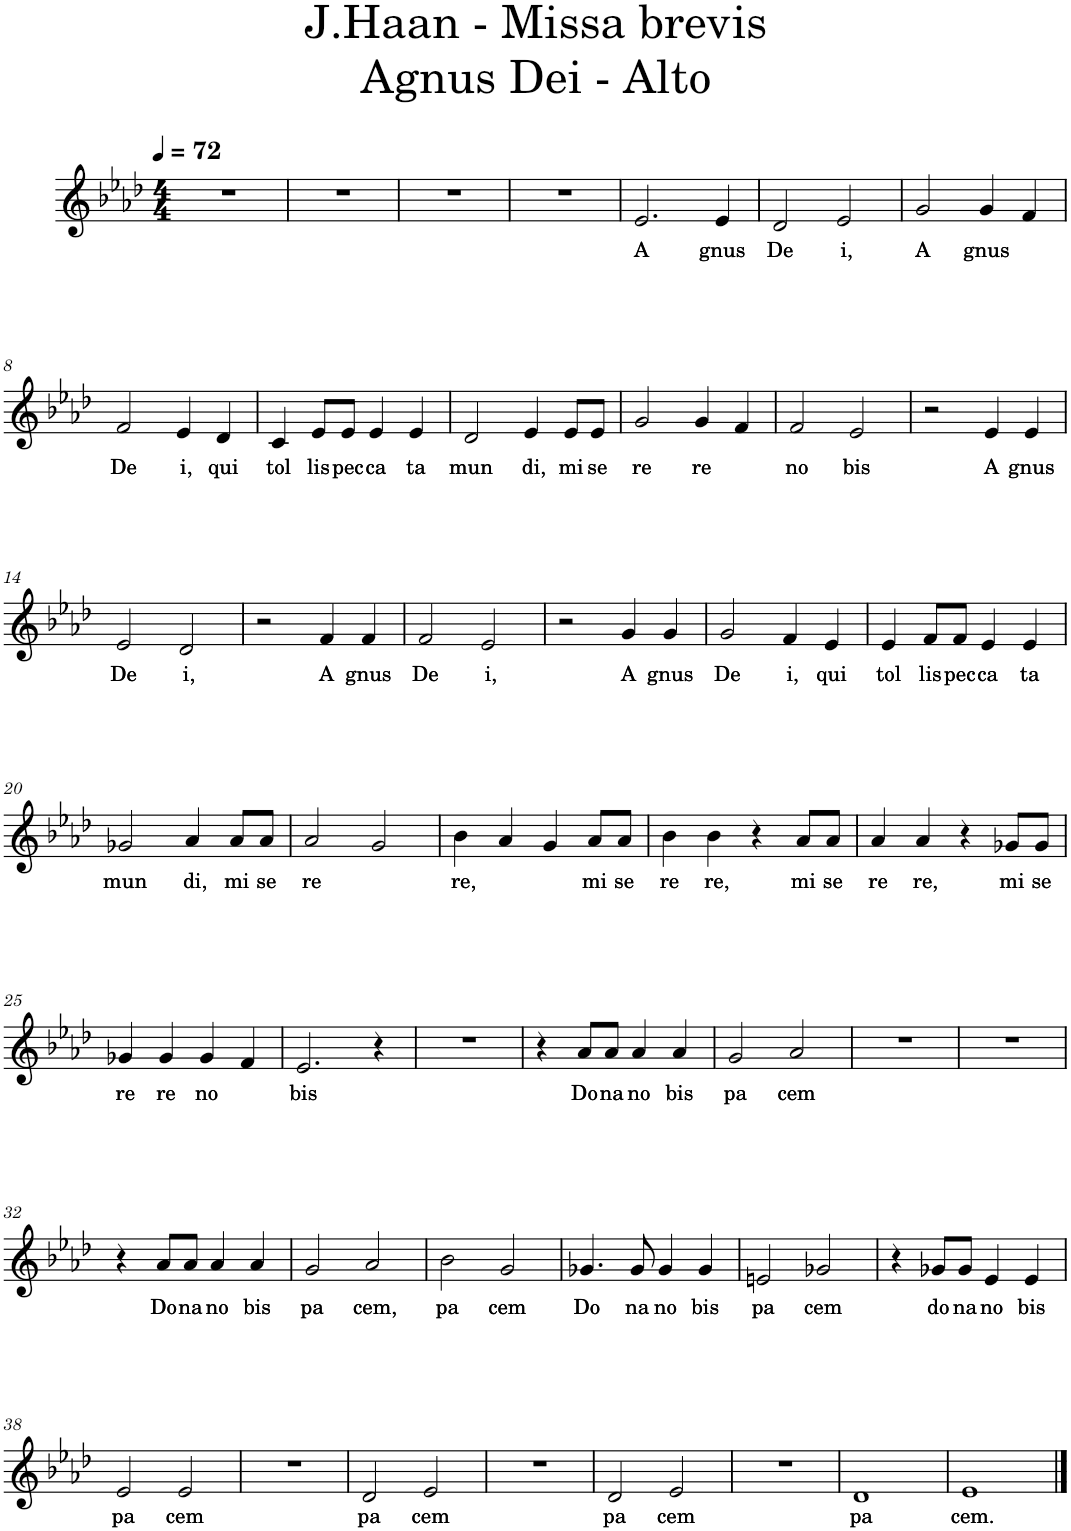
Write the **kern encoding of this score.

**kern	**text
*part1	*part1
*staff1	*staff1
*I"Alto	*
*I'Alt.	*
*clefG2	*
*k[b-e-a-d-]	*
*M4/4	*
=1	=1
1r	.
=2	=2
1r	.
=3	=3
1r	.
=4	=4
1r	.
=5	=5
!	!LO:LY:b
2.e-/	A
!	!LO:LY:b
4e-/	gnus
=6	=6
!	!LO:LY:b
2d-/	De
!	!LO:LY:b
2e-/	i,
=7	=7
!	!LO:LY:b
2g/	A
!	!LO:LY:b
4g/	gnus
4f/	.
!!LO:LB:g=z
=8	=8
!	!LO:LY:b
2f/	De
!	!LO:LY:b
4e-/	i,
!	!LO:LY:b
4d-/	qui
=9	=9
!	!LO:LY:b
4c/	tol
!	!LO:LY:b
8e-/L	lis
!	!LO:LY:b
8e-/J	pec
!	!LO:LY:b
4e-/	ca
!	!LO:LY:b
4e-/	ta
=10	=10
!	!LO:LY:b
2d-/	mun
!	!LO:LY:b
4e-/	di,
!	!LO:LY:b
8e-/L	mi
!	!LO:LY:b
8e-/J	se
=11	=11
!	!LO:LY:b
2g/	re
!	!LO:LY:b
4g/	re
4f/	.
=12	=12
!	!LO:LY:b
2f/	no
!	!LO:LY:b
2e-/	bis
=13	=13
2r	.
!	!LO:LY:b
4e-/	A
!	!LO:LY:b
4e-/	gnus
!!LO:LB:g=z
=14	=14
!	!LO:LY:b
2e-/	De
!	!LO:LY:b
2d-/	i,
=15	=15
2r	.
!	!LO:LY:b
4f/	A
!	!LO:LY:b
4f/	gnus
=16	=16
!	!LO:LY:b
2f/	De
!	!LO:LY:b
2e-/	i,
=17	=17
2r	.
!	!LO:LY:b
4g/	A
!	!LO:LY:b
4g/	gnus
=18	=18
!	!LO:LY:b
2g/	De
!	!LO:LY:b
4f/	i,
!	!LO:LY:b
4e-/	qui
=19	=19
!	!LO:LY:b
4e-/	tol
!	!LO:LY:b
8f/L	lis
!	!LO:LY:b
8f/J	pec
!	!LO:LY:b
4e-/	ca
!	!LO:LY:b
4e-/	ta
!!LO:LB:g=z
=20	=20
!	!LO:LY:b
2g-X/	mun
!	!LO:LY:b
4a-/	di,
!	!LO:LY:b
8a-/L	mi
!	!LO:LY:b
8a-/J	se
=21	=21
!	!LO:LY:b
2a-/	re
2g/	.
=22	=22
!	!LO:LY:b
4b-\	re,
4a-/	.
4g/	.
!	!LO:LY:b
8a-/L	mi
!	!LO:LY:b
8a-/J	se
=23	=23
!	!LO:LY:b
4b-\	re
!	!LO:LY:b
4b-\	re,
4r	.
!	!LO:LY:b
8a-/L	mi
!	!LO:LY:b
8a-/J	se
=24	=24
!	!LO:LY:b
4a-/	re
!	!LO:LY:b
4a-/	re,
4r	.
!	!LO:LY:b
8g-X/L	mi
!	!LO:LY:b
8g-/J	se
!!LO:LB:g=z
=25	=25
!	!LO:LY:b
4g-X/	re
!	!LO:LY:b
4g-/	re
!	!LO:LY:b
4g-/	no
4f/	.
=26	=26
!	!LO:LY:b
2.e-/	bis
4r	.
=27	=27
1r	.
=28	=28
4r	.
!	!LO:LY:b
8a-/L	Do
!	!LO:LY:b
8a-/J	na
!	!LO:LY:b
4a-/	no
!	!LO:LY:b
4a-/	bis
=29	=29
!	!LO:LY:b
2g/	pa
!	!LO:LY:b
2a-/	cem
=30	=30
1r	.
=31	=31
1r	.
!!LO:LB:g=z
=32	=32
4r	.
!	!LO:LY:b
8a-/L	Do
!	!LO:LY:b
8a-/J	na
!	!LO:LY:b
4a-/	no
!	!LO:LY:b
4a-/	bis
=33	=33
!	!LO:LY:b
2g/	pa
!	!LO:LY:b
2a-/	cem,
=34	=34
!	!LO:LY:b
2b-\	pa
!	!LO:LY:b
2g/	cem
=35	=35
!	!LO:LY:b
4.g-X/	Do
!	!LO:LY:b
8g-/	na
!	!LO:LY:b
4g-/	no
!	!LO:LY:b
4g-/	bis
=36	=36
!	!LO:LY:b
2en/	pa
!	!LO:LY:b
2g-X/	cem
=37	=37
4r	.
!	!LO:LY:b
8g-X/L	do
!	!LO:LY:b
8g-/J	na
!	!LO:LY:b
4e-/	no
!	!LO:LY:b
4e-/	bis
!!LO:LB:g=z
=38	=38
!	!LO:LY:b
2e-/	pa
!	!LO:LY:b
2e-/	cem
=39	=39
1r	.
=40	=40
!	!LO:LY:b
2d-/	pa
!	!LO:LY:b
2e-/	cem
=41	=41
1r	.
=42	=42
!	!LO:LY:b
2d-/	pa
!	!LO:LY:b
2e-/	cem
=43	=43
1r	.
=44	=44
!	!LO:LY:b
1d-	pa
=45	=45
!	!LO:LY:b
1e-	cem.
==	==
*-	*-
